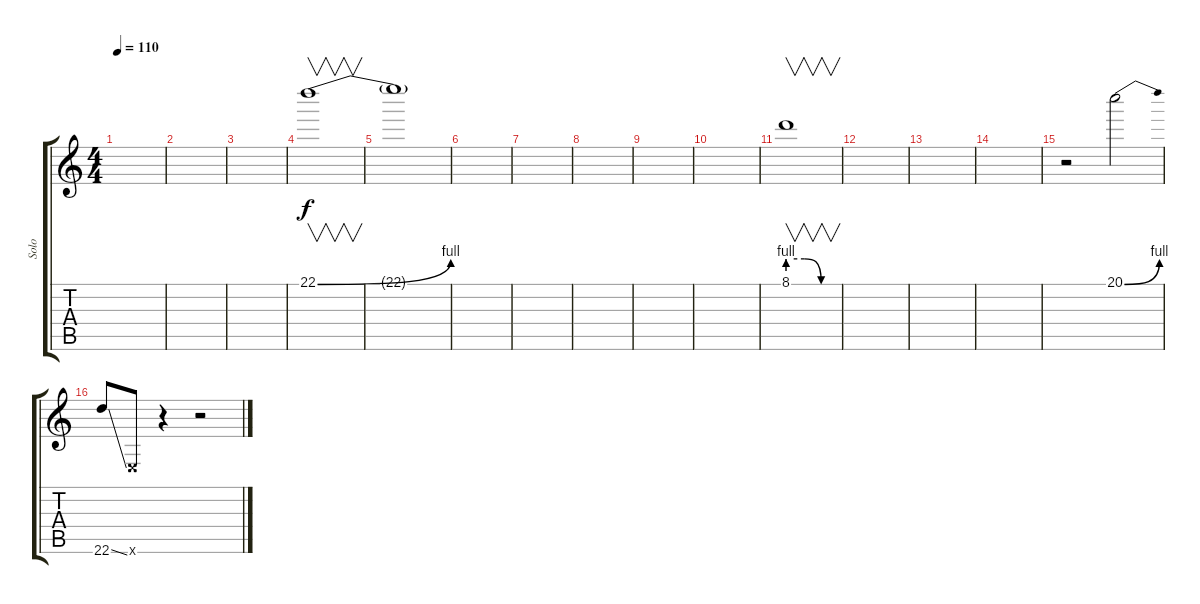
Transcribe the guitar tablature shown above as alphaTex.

\track ("Solo" "Solo") {instrument overdrivenguitar}
\staff {score tabs}
\tuning (E4 B3 G3 D3 A2 E2) {hide}
\ts (4 4)
\tempo 110
\clef g2
\ks c
|
|
|
22.1{be (bend 0 0 60 4)}.1{v} |
22.1{t}.1 |
|
|
|
|
|
8.1{be (custom 0 4 20 4 40 0 60 0)}.1{v} |
|
|
|
r.2 20.1{be (bend 0 0 60 4)}.2 |
22.6{ss}.8 0.6{x}.8 r.4 r.2
